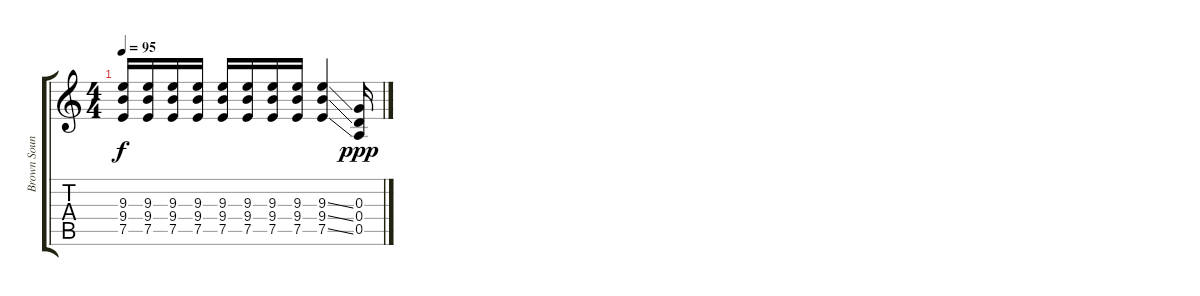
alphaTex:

\track ("Brown Sound" "Brown Soun") {instrument distortionguitar}
\staff {score tabs}
\tuning (E4 B3 G3 D3 A2 E2) {hide}
\ts (4 4)
\tempo 95
\clef g2
\ks c
(9.3 9.4 7.5).16{dy f} (9.3 9.4 7.5).16 (9.3 9.4 7.5).16 (9.3 9.4 7.5).16 (9.3 9.4 7.5).16 (9.3 9.4 7.5).16 (9.3 9.4 7.5).16 (9.3 9.4 7.5).16 (9.3{ss} 9.4{ss} 7.5{ss}).4 (0.3 0.4 0.5).16{dy ppp}
